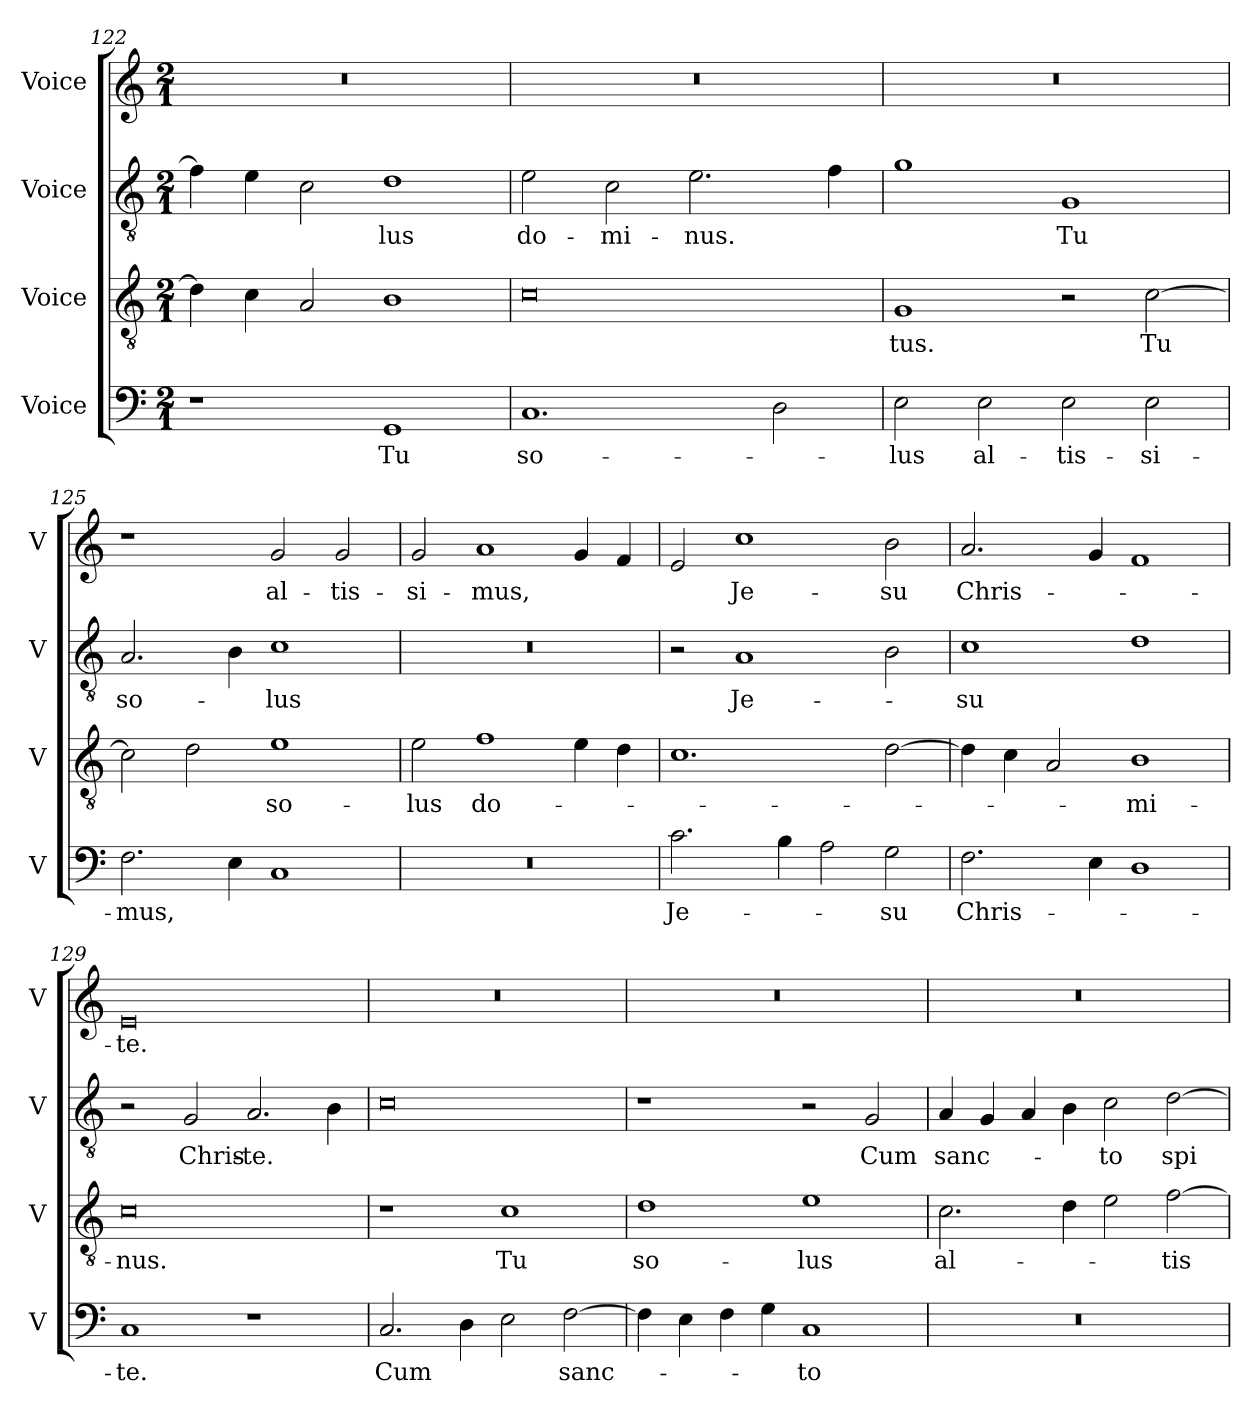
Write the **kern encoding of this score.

**kern	**text	**kern	**text	**kern	**text	**kern	**text
*part4	*part4	*part3	*part3	*part2	*part2	*part1	*part1
*staff4	*staff4	*staff3	*staff3	*staff2	*staff2	*staff1	*staff1
*I"Voice	*	*I"Voice	*	*I"Voice	*	*I"Voice	*
*I'V	*	*I'V	*	*I'V	*	*I'V	*
!!LO:LB:g=z
*clefF4	*	*clefGv2	*	*clefGv2	*	*clefG2	*
*k[]	*	*k[]	*	*k[]	*	*k[]	*
*M2/1	*	*M2/1	*	*M2/1	*	*M2/1	*
=122	=122	=122	=122	=122	=122	=122	=122
1r	.	4d\]	.	4f\]	.	0r	.
.	.	4c\	.	4e\	.	.	.
.	.	2A/	.	2c\	.	.	.
!	!LO:LY:b	!	!	!	!LO:LY:b	!	!
1GG	Tu	1B	.	1d	-lus	.	.
=123	=123	=123	=123	=123	=123	=123	=123
!	!LO:LY:b	!	!	!	!LO:LY:b	!	!
1.C	so-	0c	.	2e\	do-	0r	.
!	!	!	!	!	!LO:LY:b	!	!
.	.	.	.	2c\	-mi-	.	.
!	!	!	!	!	!LO:LY:b	!	!
.	.	.	.	2.e\	-nus.	.	.
2D\	.	.	.	.	.	.	.
.	.	.	.	4f\	.	.	.
=124	=124	=124	=124	=124	=124	=124	=124
!	!LO:LY:b	!	!LO:LY:b	!	!	!	!
2E\	-lus	1G	-tus.	1g	.	0r	.
!	!LO:LY:b	!	!	!	!	!	!
2E\	al-	.	.	.	.	.	.
!	!LO:LY:b	!	!	!	!LO:LY:b	!	!
2E\	-tis-	2r	.	1G	Tu	.	.
!	!LO:LY:b	!	!LO:LY:b	!	!	!	!
2E\	-si-	[2c\	Tu	.	.	.	.
=125	=125	=125	=125	=125	=125	=125	=125
!	!LO:LY:b	!	!	!	!LO:LY:b	!	!
2.F\	-mus,	2c\]	.	2.A/	so-	1r	.
.	.	2d\	.	.	.	.	.
4E\	.	.	.	4B\	.	.	.
!	!	!	!LO:LY:b	!	!LO:LY:b	!	!LO:LY:b
1C	.	1e	so-	1c	-lus	2g/	al-
!	!	!	!	!	!	!	!LO:LY:b
.	.	.	.	.	.	2g/	-tis-
!!LO:LB:g=z
=126	=126	=126	=126	=126	=126	=126	=126
!	!	!	!LO:LY:b	!	!	!	!LO:LY:b
0r	.	2e\	-lus	0r	.	2g/	-si-
!	!	!	!LO:LY:b	!	!	!	!LO:LY:b
.	.	1f	do-	.	.	1a	-mus,
.	.	4e\	.	.	.	4g/	.
.	.	4d\	.	.	.	4f/	.
=127	=127	=127	=127	=127	=127	=127	=127
!	!LO:LY:b	!	!	!	!	!	!
2.c\	Je-	1.c	.	2r	.	2e/	.
!	!	!	!	!	!LO:LY:b	!	!LO:LY:b
.	.	.	.	1A	Je-	1cc	Je-
4B\	.	.	.	.	.	.	.
2A\	.	.	.	.	.	.	.
!	!LO:LY:b	!	!	!	!	!	!LO:LY:b
2G\	-su	[2d\	.	2B\	.	2b\	-su
=128	=128	=128	=128	=128	=128	=128	=128
!	!LO:LY:b	!	!	!	!LO:LY:b	!	!LO:LY:b
2.F\	Chris-	4d\]	.	1c	-su	2.a/	Chris-
.	.	4c\	.	.	.	.	.
.	.	2A/	.	.	.	.	.
4E\	.	.	.	.	.	4g/	.
!	!	!	!LO:LY:b	!	!	!	!
1D	.	1B	-mi-	1d	.	1f	.
=129	=129	=129	=129	=129	=129	=129	=129
!	!LO:LY:b	!	!LO:LY:b	!	!	!	!LO:LY:b
1C	-te.	0c	-nus.	2r	.	0e	-te.
!	!	!	!	!	!LO:LY:b	!	!
.	.	.	.	2G/	Chris-	.	.
!	!	!	!	!	!LO:LY:b	!	!
1r	.	.	.	2.A/	-te.	.	.
.	.	.	.	4B\	.	.	.
!!LO:PB:g=z
=130	=130	=130	=130	=130	=130	=130	=130
!	!LO:LY:b	!	!	!	!	!	!
2.C/	Cum	1r	.	0c	.	0r	.
4D\	.	.	.	.	.	.	.
!	!	!	!LO:LY:b	!	!	!	!
2E\	.	1c	Tu	.	.	.	.
!	!LO:LY:b	!	!	!	!	!	!
[2F\	sanc-	.	.	.	.	.	.
=131	=131	=131	=131	=131	=131	=131	=131
!	!	!	!LO:LY:b	!	!	!	!
4F\]	.	1d	so-	1r	.	0r	.
4E\	.	.	.	.	.	.	.
4F\	.	.	.	.	.	.	.
4G\	.	.	.	.	.	.	.
!	!LO:LY:b	!	!LO:LY:b	!	!	!	!
1C	-to	1e	-lus	2r	.	.	.
!	!	!	!	!	!LO:LY:b	!	!
.	.	.	.	2G/	Cum	.	.
=132	=132	=132	=132	=132	=132	=132	=132
!	!	!	!LO:LY:b	!	!LO:LY:b	!	!
0r	.	2.c\	al-	4A/	sanc-	0r	.
.	.	.	.	4G/	.	.	.
.	.	.	.	4A/	.	.	.
.	.	4d\	.	4B\	.	.	.
!	!	!	!	!	!LO:LY:b	!	!
.	.	2e\	.	2c\	-to	.	.
!	!	!	!LO:LY:b	!	!LO:LY:b	!	!
.	.	[2f\	-tis-	[2d\	spi-	.	.
=	=	=	=	=	=	=	=
*-	*-	*-	*-	*-	*-	*-	*-
